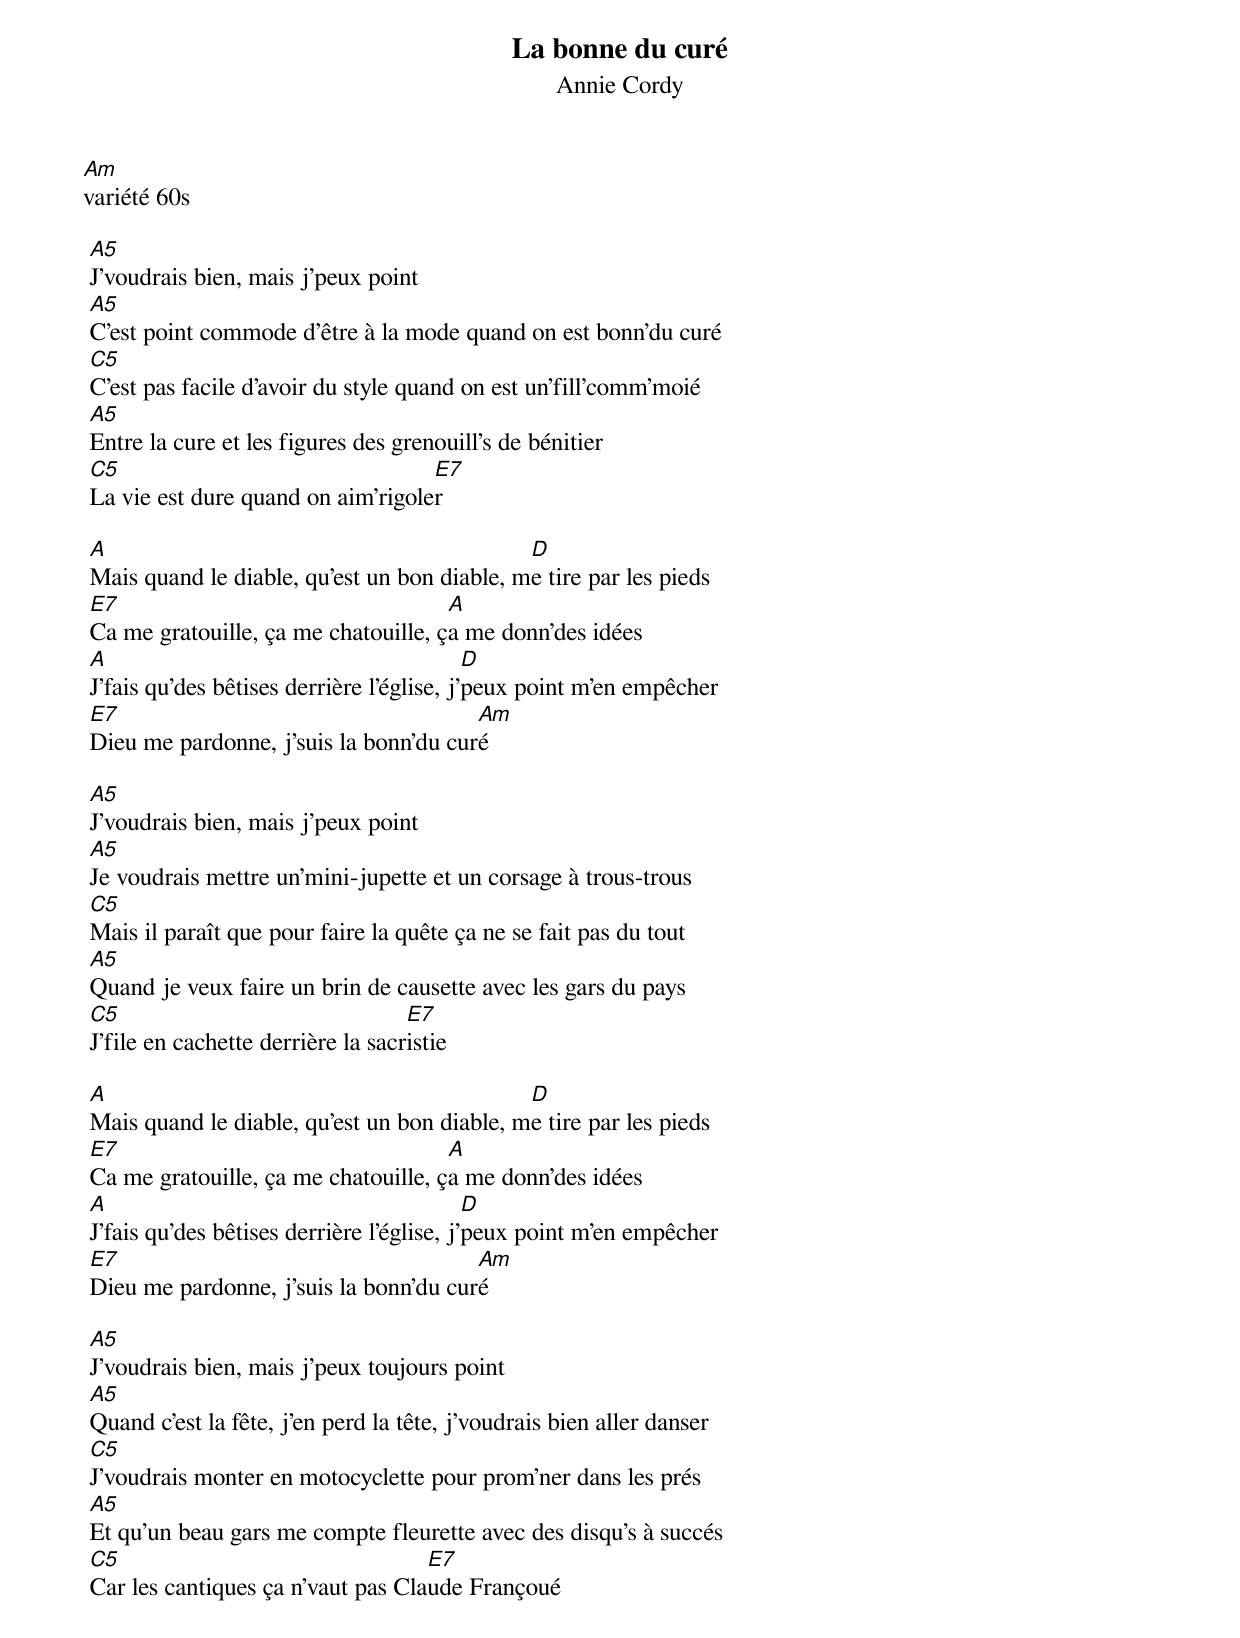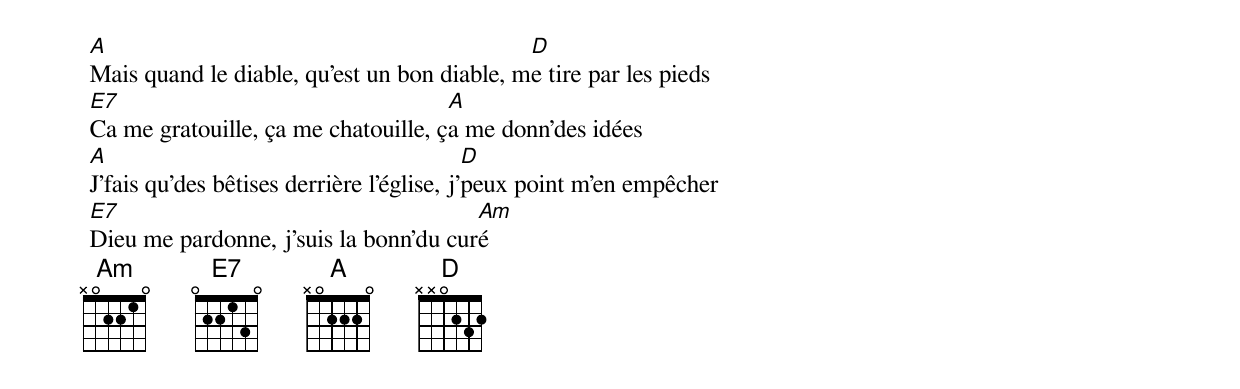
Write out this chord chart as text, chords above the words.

La bonne du curé
Annie Cordy
Am
variété 60s

 A5
 J'voudrais bien, mais j'peux point
 A5
 C'est point commode d'être à la mode quand on est bonn'du curé
 C5
 C'est pas facile d'avoir du style quand on est un'fill'comm'moié
 A5
 Entre la cure et les figures des grenouill's de bénitier
 C5                                 E7
 La vie est dure quand on aim'rigoler

 A                                            D
 Mais quand le diable, qu'est un bon diable, me tire par les pieds
 E7                                   A
 Ca me gratouille, ça me chatouille, ça me donn'des idées
 A                                          D
 J'fais qu'des bêtises derrière l'église, j'peux point m'en empêcher
 E7                                     Am
 Dieu me pardonne, j'suis la bonn'du curé

 A5
 J'voudrais bien, mais j'peux point
 A5
 Je voudrais mettre un'mini-jupette et un corsage à trous-trous
 C5
 Mais il paraît que pour faire la quête ça ne se fait pas du tout
 A5
 Quand je veux faire un brin de causette avec les gars du pays
 C5                                 E7
 J'file en cachette derrière la sacristie

 A                                            D
 Mais quand le diable, qu'est un bon diable, me tire par les pieds
 E7                                   A
 Ca me gratouille, ça me chatouille, ça me donn'des idées
 A                                          D
 J'fais qu'des bêtises derrière l'église, j'peux point m'en empêcher
 E7                                     Am
 Dieu me pardonne, j'suis la bonn'du curé

 A5
 J'voudrais bien, mais j'peux toujours point
 A5
 Quand c'est la fête, j'en perd la tête, j'voudrais bien aller danser
 C5
 J'voudrais monter en motocyclette pour prom'ner dans les prés
 A5
 Et qu'un beau gars me compte fleurette avec des disqu's à succés
 C5                                 E7
 Car les cantiques ça n'vaut pas Claude Françoué

 A                                            D
 Mais quand le diable, qu'est un bon diable, me tire par les pieds
 E7                                   A
 Ca me gratouille, ça me chatouille, ça me donn'des idées
 A                                          D
 J'fais qu'des bêtises derrière l'église, j'peux point m'en empêcher
 E7                                     Am
 Dieu me pardonne, j'suis la bonn'du curé
